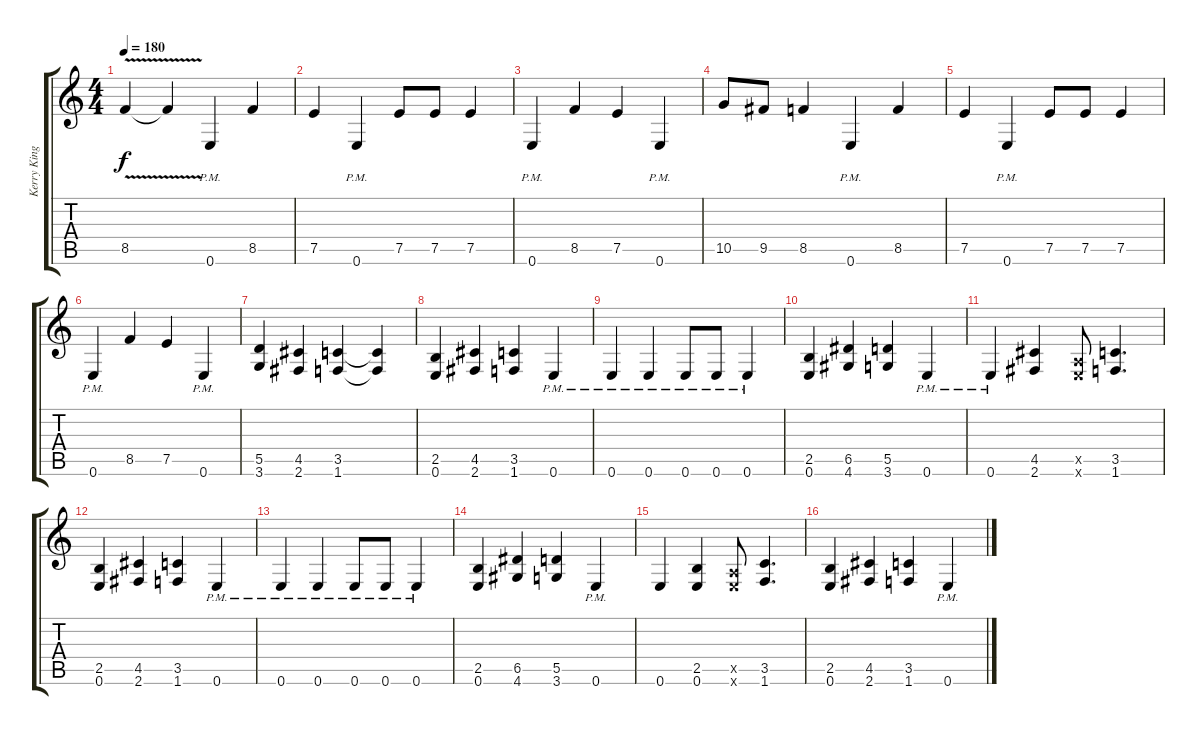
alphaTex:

\track ("Kerry King" "Kerry King") {instrument distortionguitar}
\staff {score tabs}
\tuning (E4 B3 G3 D3 A2 E2) {hide}
\ts (4 4)
\tempo 180
\clef g2
\ks c
8.5{v}.4{dy f} 8.5{t}.4 0.6{pm}.4 8.5.4 |
7.5.4 0.6{pm}.4 7.5.8 7.5.8 7.5.4 |
0.6{pm}.4 8.5.4 7.5.4 0.6{pm}.4 |
10.5.8 9.5.8 8.5.4 0.6{pm}.4 8.5.4 |
7.5.4 0.6{pm}.4 7.5.8 7.5.8 7.5.4 |
0.6{pm}.4 8.5.4 7.5.4 0.6{pm}.4 |
(5.5 3.6).4{instrument distortionguitar} (4.5 2.6).4 (3.5 1.6).4 (3.5{t} 1.6{t}).4 |
(2.5 0.6).4 (4.5 2.6).4 (3.5 1.6).4 0.6{pm}.4 |
0.6{pm}.4 0.6{pm}.4 0.6{pm}.8 0.6{pm}.8 0.6{pm}.4 |
(2.5 0.6).4 (6.5 4.6).4 (5.5 3.6).4 0.6{pm}.4 |
0.6{pm}.4 (4.5 2.6).4 (0.5{x} 0.6{x}).8 (3.5 1.6).4{d} |
(2.5 0.6).4 (4.5 2.6).4 (3.5 1.6).4 0.6{pm}.4 |
0.6{pm}.4 0.6{pm}.4 0.6{pm}.8 0.6{pm}.8 0.6{pm}.4 |
(2.5 0.6).4 (6.5 4.6).4 (5.5 3.6).4 0.6{pm}.4 |
0.6.4 (2.5 0.6).4 (0.5{x} 0.6{x}).8 (3.5 1.6).4{d} |
(2.5 0.6).4 (4.5 2.6).4 (3.5 1.6).4 0.6{pm}.4
